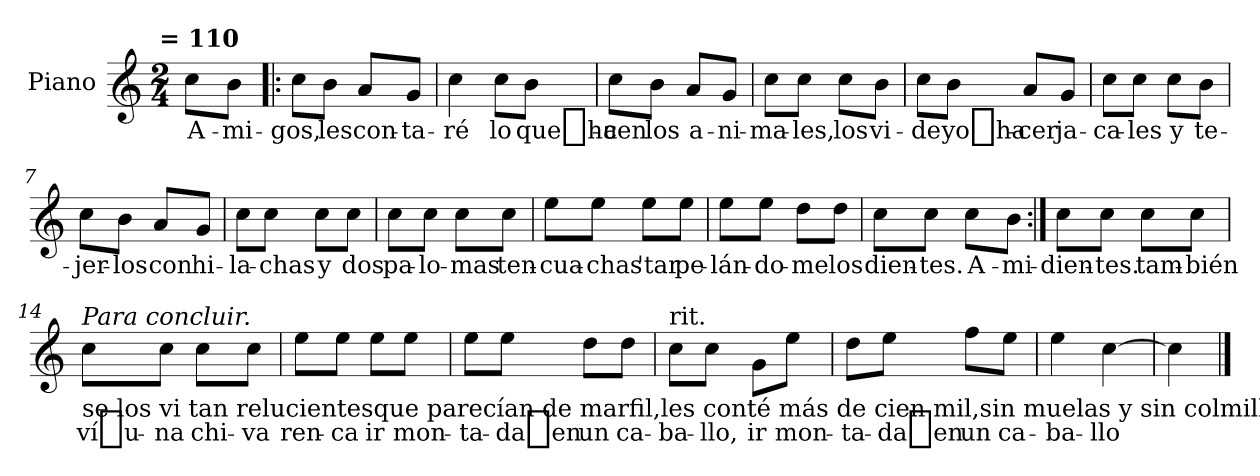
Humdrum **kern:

**kern	**text
*part1	*part1
*staff1	*staff1
*I"Piano	*
*I'Pno	*
*clefG2	*
*k[]	*
!!LO:TX:omd:t= = 110
*M2/4	*
*MM110	*
=	=
8cc\L	A-
8b\J	-mi-
=1!|:	=1!|:
8cc\L	-gos,
8b\J	les
8a/L	con-
8g/J	-ta-
=2	=2
4cc\	-ré
8cc\L	lo
8b\J	que_ha-
=3	=3
8cc\L	-cen
8b\J	los
8a/L	a-
8g/J	-ni-
=4	=4
8cc\L	-ma-
8cc\J	-les,
8cc\L	los
8b\J	vi-
=5	=5
8cc\L	-de
8b\J	yo_ha-
8a/L	-cer
8g/J	ja-
=6	=6
8cc\L	-ca-
8cc\J	-les
8cc\L	y
8b\J	te-
!!LO:LB:g=z
=7	=7
8cc\L	-jer-
8b\J	-los
8a/L	con
8g/J	hi-
=8	=8
8cc\L	-la-
8cc\J	-chas
8cc\L	y
8cc\J	dos
=9	=9
8cc\L	pa-
8cc\J	-lo-
8cc\L	-mas
8cc\J	ten-
=10	=10
8ee\L	-cua-
8ee\J	-chas
8ee\L	'tar
8ee\J	pe-
=11	=11
8ee\L	-lán-
8ee\J	-do-
8dd\L	-me
8dd\J	los
=12	=12
8cc\L	dien-
8cc\J	-tes.
8cc\L	A-
8b\J	-mi-
=13:|!	=13:|!
8cc\L	dien-
8cc\J	-tes.
8cc\L	tam-
8cc\J	-bién
!!LO:LB:g=z
=14	=14
!LO:TX:b:t=se los vi tan relucientesque parecían de marfil,les conté más de cien mil,sin muelas y sin colmillos,y a los burros amarillos‘tar cargando una escopeta.También vi tocar cornetauna triste cucaracha,también vide agarrar l’hachaun sapito con botines;también vi dos javalines‘tar levantando una cercatambién vi a una chiva rencair montada en un caballo.	!
!LO:TX:a:i:t=Para concluir.	!
8cc\L	ví_u-
8cc\J	-na
8cc\L	chi-
8cc\J	-va
=15	=15
8ee\L	ren-
8ee\J	-ca
8ee\L	ir
8ee\J	mon-
=16	=16
8ee\L	-ta-
8ee\J	-da_en
8dd\L	un
8dd\J	ca-
=17	=17
!LO:TX:a:t=rit.	!
8cc\L	-ba-
8cc\J	-llo,
8g\L	ir
8ee\J	mon-
=18	=18
8dd\L	-ta-
8ee\J	-da_en
8ff\L	un
8ee\J	ca-
=19	=19
4ee\	-ba-
[4cc\	-llo
=20	=20
4cc\]	.
==	==
*-	*-
